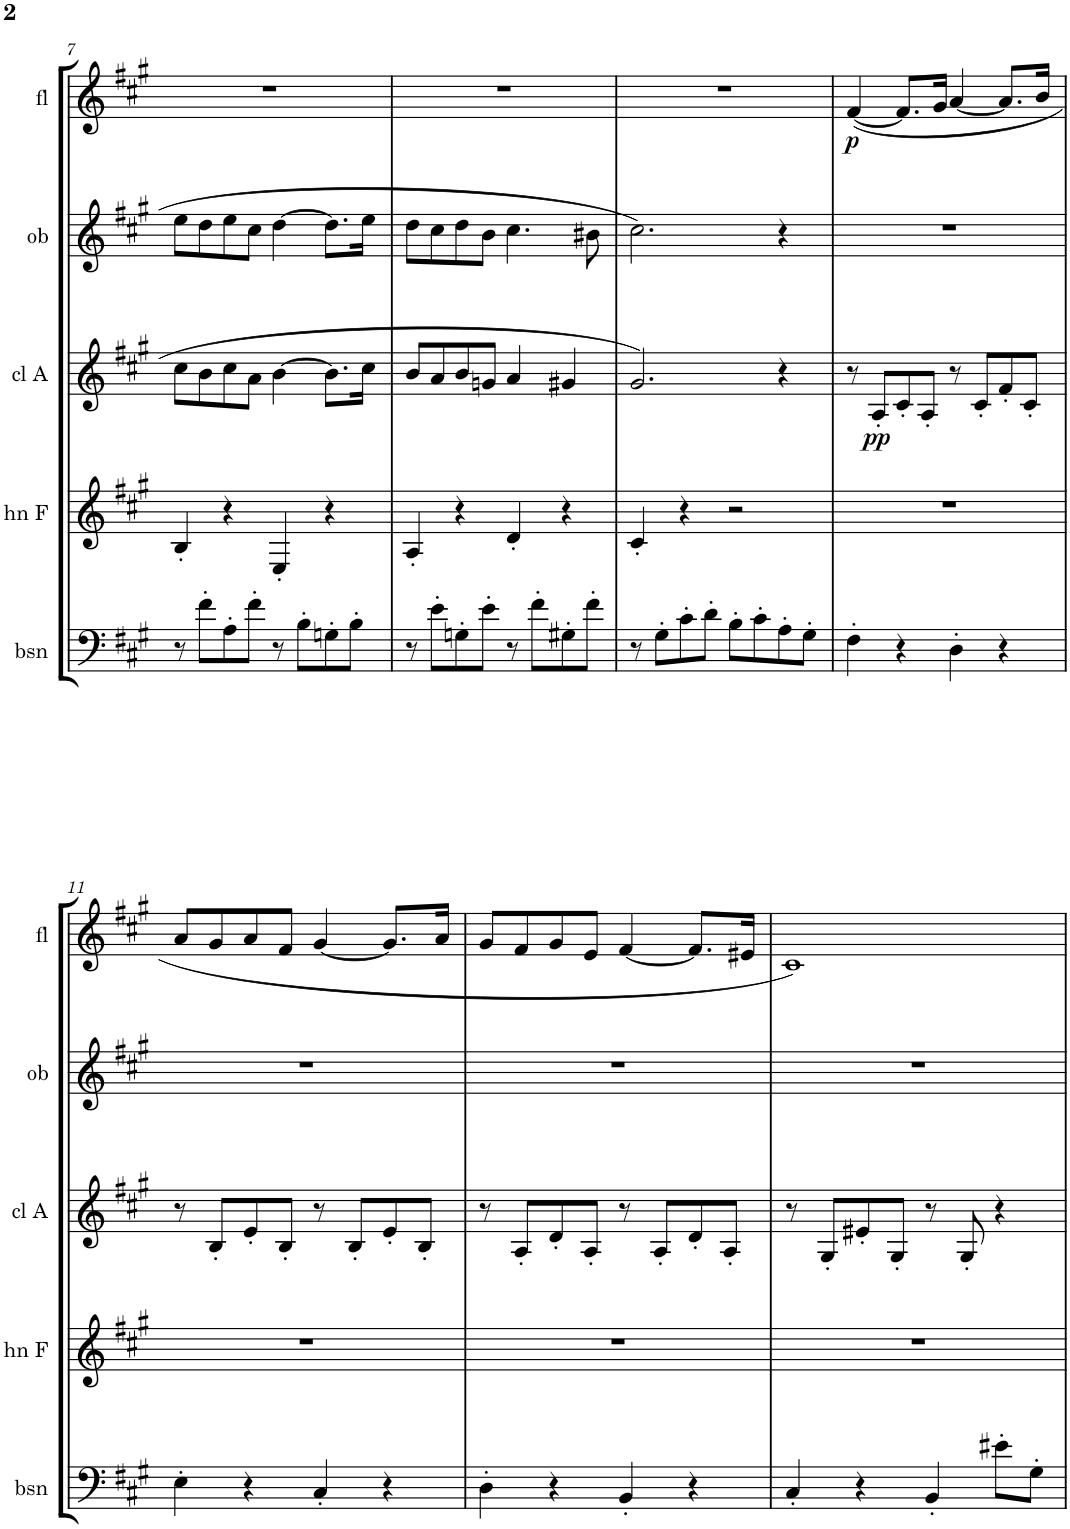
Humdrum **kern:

**kern	**kern	**kern	**dynam	**kern	**kern	**dynam
*part5	*part4	*part3	*part3	*part2	*part1	*part1
*staff5	*staff4	*staff3	*staff3	*staff2	*staff1	*staff1
*I"Bassoon	*I"Horn in F	*I"A Clarinet	*	*I"Oboe	*I"Flute	*
*I'bsn	*I'hn F	*I'cl A	*	*I'ob	*I'fl	*
!!LO:PB:g=z
*clefF4	*clefG2	*clefG2	*	*clefG2	*clefG2	*
*	*ITrd4c7	*ITrd2c3	*	*	*	*
*k[f#c#g#]	*k[f#c#g#]	*k[f#c#g#]	*	*k[f#c#g#]	*k[f#c#g#]	*
*M4/4	*M4/4	*M4/4	*	*M4/4	*M4/4	*
*met(c)	*met(c)	*met(c)	*	*met(c)	*met(c)	*
=7	=7	=7	=7	=7	=7	=7
8r	4B'/	8cc#\L	.	8ee\L	1r	.
8f#'\L	.	8b\	.	8dd\	.	.
8A'\	4r	8cc#\	.	8ee\	.	.
8f#'\J	.	8a\J	.	8cc#\J	.	.
8r	4E'/	[4b\	.	[4dd\	.	.
8B'\L	.	.	.	.	.	.
8Gn'\	4r	8.b\L]	.	8.dd\L]	.	.
8B'\J	.	.	.	.	.	.
.	.	16cc#\Jk	.	16ee\Jk	.	.
=8	=8	=8	=8	=8	=8	=8
8r	4A'/	8b/L	.	8dd\L	1r	.
8e'\L	.	8a/	.	8cc#\	.	.
8Gn'\	4r	8b/	.	8dd\	.	.
8e'\J	.	8gn/J	.	8b\J	.	.
8r	4d'/	4a/	.	4.cc#\	.	.
8f#'\L	.	.	.	.	.	.
8G#X'\	4r	4g#X/	.	.	.	.
8f#'\J	.	.	.	8b#X\	.	.
=9	=9	=9	=9	=9	=9	=9
8r	4c#'/	2.g#/	.	2.cc#\	1r	.
8G#'\L	.	.	.	.	.	.
8c#'\	4r	.	.	.	.	.
8d'\J	.	.	.	.	.	.
8B'\L	2r	.	.	.	.	.
8c#'\	.	.	.	.	.	.
8A'\	.	4r	.	4r	.	.
8G#'\J	.	.	.	.	.	.
=10	=10	=10	=10	=10	=10	=10
!	!	!	!	!	!	!LO:DY:b
4F#'\	1r	8r	.	1r	([4f#/	p
!	!	!	!LO:DY:b	!	!	!
.	.	8A'/L	pp	.	.	.
4r	.	8c#'/	.	.	8.f#/L]	.
.	.	8A'/J	.	.	.	.
.	.	.	.	.	16g#/Jk	.
4D'\	.	8r	.	.	[4a/	.
.	.	8c#'/L	.	.	.	.
4r	.	8f#'/	.	.	8.a/L]	.
.	.	8c#'/J	.	.	.	.
.	.	.	.	.	16b/Jk	.
!!LO:LB:g=z
=11	=11	=11	=11	=11	=11	=11
4E'\	1r	8r	.	1r	8a/L	.
.	.	8B'/L	.	.	8g#/	.
4r	.	8e'/	.	.	8a/	.
.	.	8B'/J	.	.	8f#/J	.
4C#'/	.	8r	.	.	[4g#/	.
.	.	8B'/L	.	.	.	.
4r	.	8e'/	.	.	8.g#/L]	.
.	.	8B'/J	.	.	.	.
.	.	.	.	.	16a/Jk	.
=12	=12	=12	=12	=12	=12	=12
4D'\	1r	8r	.	1r	8g#/L	.
.	.	8A'/L	.	.	8f#/	.
4r	.	8d'/	.	.	8g#/	.
.	.	8A'/J	.	.	8e/J	.
4BB'/	.	8r	.	.	[4f#/	.
.	.	8A'/L	.	.	.	.
4r	.	8d'/	.	.	8.f#/L]	.
.	.	8A'/J	.	.	.	.
.	.	.	.	.	16e#X/Jk	.
=13	=13	=13	=13	=13	=13	=13
4C#'/	1r	8r	.	1r	1c#)	.
.	.	8G#'/L	.	.	.	.
4r	.	8e#X'/	.	.	.	.
.	.	8G#'/J	.	.	.	.
4BB'/	.	8r	.	.	.	.
.	.	8G#'/	.	.	.	.
8e#X'\L	.	4r	.	.	.	.
8G#'\J	.	.	.	.	.	.
=	=	=	=	=	=	=
*-	*-	*-	*-	*-	*-	*-
